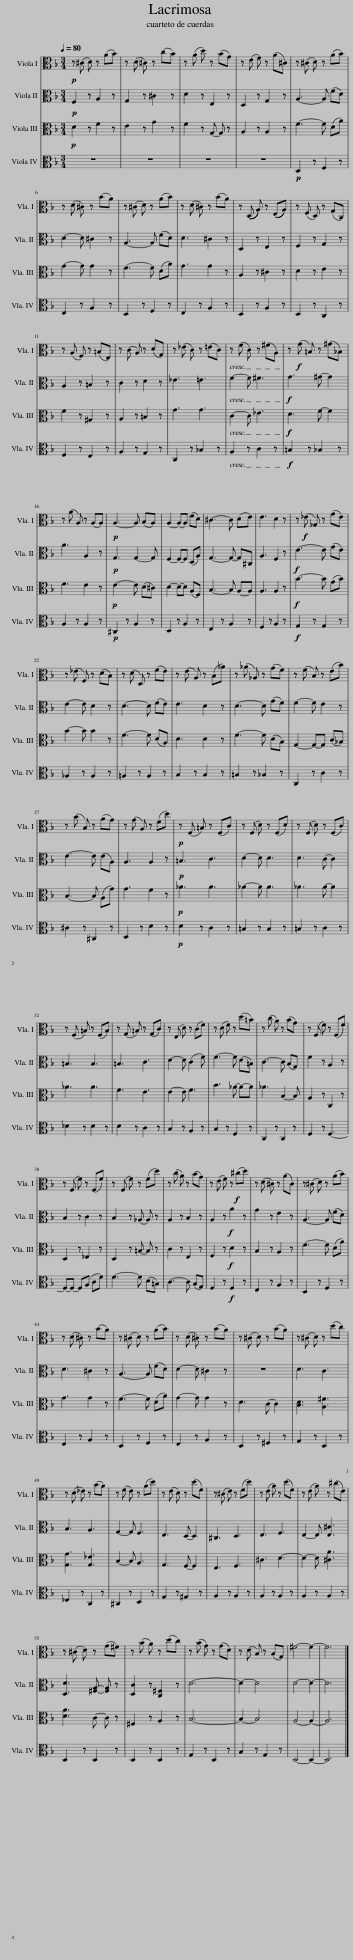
X:1
%%score 1 2 3 4
L:1/8
Q:1/4=80
M:3/4
I:linebreak $
K:F
V:1 alto
V:2 alto
V:3 alto
V:4 alto
V:1
!p! z (^C D) z (AB) | z (D ^C) z (cB) | z (A d) z (BG) | z (E F) z (A^C) | z (^C D) z (AB) |$ %5
 z (D ^C) z (BA) | z (^C D) z (AB) | z (D ^C) z (BA) | z (((D, A,))) z (((E,A,))) | z (F, D,) z (G,C,) |$ %10
 z (A, F,) z (=B,E,) | z (C A,) z (DG,) | z (_E C) z (=EC) | z (F C) z (^FA,) | z!f! (G =B,) z (^G_B,) |$ %15
 z (A A,) z (A,A,) |!p! A,3- A, (B,A,) | A,2- A,-A, (FD) | ^C3- C (DE) | E3 D2 z | %20
 z!f! (_E _G,) z (GE) |$ z (_E F,) z (DB,) | z (D D,) z (FE) | z (E A,) z (B,_A) | z (_A _A,) z (GF) | %25
 z (F B,) z (EB) |$ z (B B,) z (AG) | z (G A,) z (Fd) |!p! z (F, =B,) z (F,C) | z (F, D) z (F,D) | %30
 z (F, D) z (F,C) |$ z (F, =B,) z (F,B,) | z (G, =B,) z (G,C) | z (E, D) z (CF) | z (D F) z (d=B) | %35
 z (c A) z (BG) | z (F, F) z (F,F) |$ z (F, F) z (F,F) | z (F, F) z (Fd) | z (c A) z (BG) | %40
 z (E F) z!f! (^cd) | z (D ^C) z (AC) | z (^C D) z (AB) |$ z (D ^C) z (BA) | z (^C D) z (AB) | %45
 z (D ^C) z (BA) | z (^C D) z (BA) | z (^C D) z (dc) |$ z (D _E) z (BA) | z (F E) z (Ad) | %50
 z (E D) z (dF) | z (^C E) z (Fd) | z (E A) z (dF) | z (E A) z (^cE) |$ z (^C D) z (G^F) | %55
 z (B A) z (dc) | z (B G) z (GD) | z (D B,) z (B,G,) | ^F4- F2- | F6 |] %60
V:2
!p! F,2 z A,2 z | G,2 z ^C2 z | D2 z E,2 z | D,2 z G,2 z | A,3- A, (FD) |$ %5
 D2- D ^C2 z | A,3- A, (FD) | D3 ^C2 z | D,2 z E,2 z | F,2 z G,2 z |$ %10
 A,2 z =B,2 z | C2 z D2 z | _E3 =E3 | F2- F ^F3 |!f! G3 ^G- G2 |$ %15
 A3 A,2 z |!p! G,3 G,2- G, | F,2- F,-F, (D,A,) | G,3- G,- G,^C, | A,3 F,2 z | %20
!f! E3- E (GE) |$ E2- E D2 z | D3- D (FE) | E3 D2 z | D3- D (GF) | %25
 F2- F E2 z |$ E3- E (EA,) | A,3 A,2 z |!p! =B,3 C3 | D2- D D3 | %30
 D3 C- C2 |$ =B,3 B,3 | =B,3 C3 | D2- D (C2 F) | F3- F (D=B,) | %35
 C3- C (B,G,) | F2 z A,2 z |$ B,2 z C2 z | B,2 z _A,- A, z | A,2 z B,2 z | %40
 A,2 z!f! A2 z | G2 z E2 z | A,3- A, (FD) |$ D3 ^C2 z | A,3- A, (FD) | %45
 D2- D ^C2 z | z6 | D3 C3 |$ B,3 A,3 | G,2- G, F,3 | %50
 E,3 D,- D,2 | ^C,3 D,3 | E,3 F,3 | E,2- E, [E,^C]3 |$ [D,D]3 [^F,A,]- [F,A,] z | %55
 [D,C]2 z [C,^F,]2 z | D6- | D2- D4 | D4- D2- | D6 |] %60
V:3
!p! D2 z F2 z | E2 z G2 z | F2 z G,- G, z | A,2 z A,2 z | F3- F (DA) |$ %5
 G2- G G2 z | F3- F (DA) | G3 G2 z | A,2 z ^C2 z | D2 z E2 z |$ %10
 F2 z ^G,2 z | A,2 z =B,2 z | G3 G3 | C2- C _E3 |!f! D3 F- F2 |$ %15
 F3 E2 z |!p! E3- E (D^C) | D2- D-D (A,F,) | B,3- B, A,-A, | A,3 A,2 z | %20
!f! B3- B (GB) |$ B2- B B2 z | F3- F (DA,) | D3 D2 z | F3- F (DB,) | %25
 G,2- G,-G, (C_B,) |$ B,3- B, (A,G) | G3 F2 z |!p! _A3 A3 | _A2- A A3 | %30
 _A3 A- A2 |$ _A3 A3 | F3 E3 | E2- E F3 | B3 _A- A-A | %35
 _A3 B,2- B, | A,2 z C,2 z |$ D,2 z _E,2 z | D,2 z =B,- B, z | C2 z E,2 z | %40
 F,2 z!f! D2 z | B,2 z A,2 z | F3- F (DA) |$ G3 G2 z | F3- F (DA) | %45
 G2- G G2 z | D3 C- C2 | [B,D]3 [A,^F]3 |$ [G,G]3 [G,_E]3 | B,2- B, A,3 | %50
 G,3 F,- F,2 | E,3 F,3 | ^C3 D3- | D2- D [^CA]3 |$ [DA]3 C- C z | %55
 ^F,2 z A,2 z | B,6- | B,2- B,4 | A,4- A,2- | A,6 |] %60
V:4
 z6 | z6 | z6 | z6 |!p! D,2 z F,2 z |$ %5
 E,2 z A,2 z | D,2 z F,2 z | E,2 z A,2 z | D,2 z A,2 z | D,2 z C,2 z |$ %10
 F,2 z E,2 z | A,2 z G,2 z | C,2 z _B,2 z | A,2 z C2 z |!f! =B,2 z _B,2 z |$ %15
 A,2 z A,2 z |!p! ^C,2 z A,2 z | D,2 z A,2 z | E,2 z A,2 z | F,2 z A,2 z | %20
!f! G,2 z G,2 z |$ _A,2 z A,2 z | =A,2 z A,2 z | B,2 z B,2 z | =B,2 z _B,2 z | %25
 C,2 z C2 z |$ ^C2 z ^C,2 z | D,2 z D2 z |!p! D2 z C2 z | =B,2 z B,2 z | %30
 =B,2 z C2 z |$ _D2 z D2 z | D2 z C2 z | B,2 z A,2 z | B,2 z F,2 z | %35
 C,2 z C,2 z | F,2 z F,3- |$ F,-F,- F,(A, CF) | F3- F (D=B,) | C3- C (B,G,) | %40
 F,2 z!f! F,2 z | E,2 z A,2 z | D,2 z F,2 z |$ E,2 z A,2 z | D,2 z F,2 z | %45
 E,2 z A,2 z | D,2 z ^F,2 z | G,2 z D,2 z |$ _E,2 z C,2 z | ^C,2 z D,2 z | %50
 G,2 z ^G,2 z | A,2 z A,2 z | A,2 z A,2 z | A,2 z A,2 z |$ D,2 z D,2 z | %55
 D,2 z D,2 z | G,2 z D,2 z | B,2 z G,2 z | D,4- D,2- | D,6 |] %60
